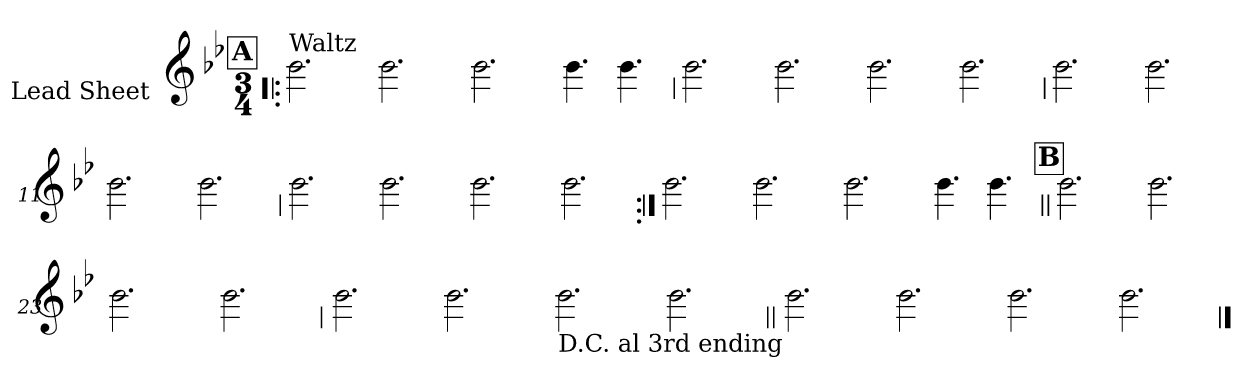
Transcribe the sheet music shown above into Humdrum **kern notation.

**kern
*part1
*staff1
*I"Lead Sheet
*stria0
*clefG2
*k[b-e-]
*B-:
*M3/4
!!LO:REH:place=s1:a:t=A
=1!|:
!LO:TX:a:t=Waltz
2.b-
=2-
2.b-
=3-
2.b-
=4-
4.b-
4.b-
!!LO:LB:g=z
=5
2.b-
=6-
2.b-
=7-
2.b-
=8-
2.b-
!!LO:LB:g=z
=9
2.b-
=10-
2.b-
=11-
2.b-
=12-
2.b-
!!LO:LB:g=z
=13
2.b-
=14-
2.b-
=15-
2.b-
=16-
2.b-
!!LO:LB:g=z
=17:|!
2.b-
=18-
2.b-
=19-
2.b-
=20-
4.b-
4.b-
!!LO:LB:g=z
!!LO:REH:place=s1:a:t=B
=21||
2.b-
=22-
2.b-
=23-
2.b-
=24-
2.b-
!!LO:LB:g=z
=25
2.b-
=26-
2.b-
=27-
!LO:TX:b:t=D.C. al 3rd ending
2.b-
=28-
2.b-
!!LO:LB:g=z
=29||
2.b-
=30-
2.b-
=31-
2.b-
=32-
2.b-
==
*-
